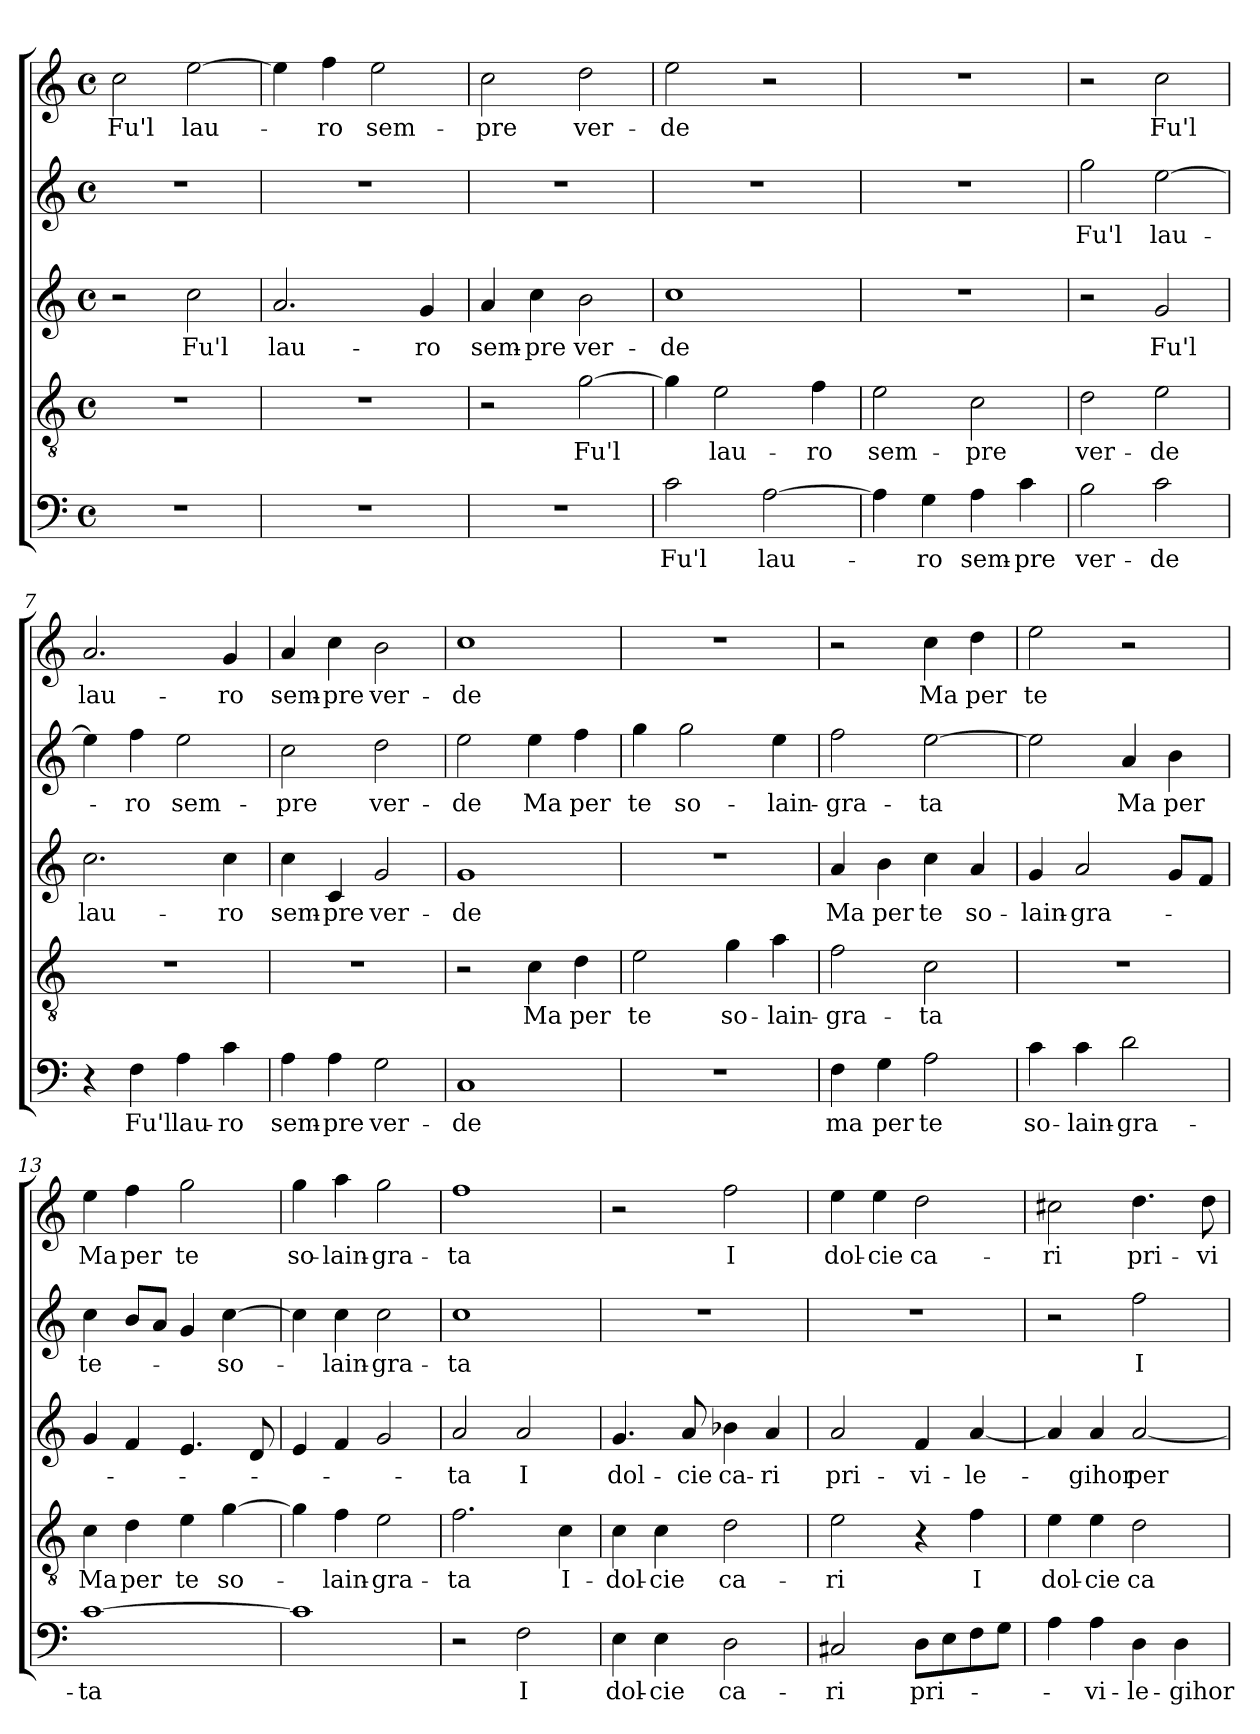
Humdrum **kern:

**kern	**text	**kern	**text	**kern	**text	**kern	**text	**kern	**text
*part5	*part5	*part4	*part4	*part3	*part3	*part2	*part2	*part1	*part1
*staff5	*staff5	*staff4	*staff4	*staff3	*staff3	*staff2	*staff2	*staff1	*staff1
*clefF4	*	*clefGv2	*	*clefG2	*	*clefG2	*	*clefG2	*
*k[]	*	*k[]	*	*k[]	*	*k[]	*	*k[]	*
*C:	*	*C:	*	*C:	*	*C:	*	*C:	*
*M4/4	*	*M4/4	*	*M4/4	*	*M4/4	*	*M4/4	*
*met(c)	*	*met(c)	*	*met(c)	*	*met(c)	*	*met(c)	*
=1	=1	=1	=1	=1	=1	=1	=1	=1	=1
1r	.	1r	.	2r	.	1r	.	2cc\	Fu'l
.	.	.	.	2cc\	Fu'l	.	.	[2ee\	lau-
=2	=2	=2	=2	=2	=2	=2	=2	=2	=2
1r	.	1r	.	2.a/	lau-	1r	.	4ee\]	.
.	.	.	.	.	.	.	.	4ff\	-ro
.	.	.	.	.	.	.	.	2ee\	sem-
.	.	.	.	4g/	-ro	.	.	.	.
=3	=3	=3	=3	=3	=3	=3	=3	=3	=3
1r	.	2r	.	4a/	sem-	1r	.	2cc\	-pre
.	.	.	.	4cc\	-pre	.	.	.	.
.	.	[2g\	Fu'l	2b\	ver-	.	.	2dd\	ver-
=4	=4	=4	=4	=4	=4	=4	=4	=4	=4
2c\	Fu'l	4g\]	.	1cc	-de	1r	.	2ee\	-de
.	.	2e\	lau-	.	.	.	.	.	.
[2A\	lau-	.	.	.	.	.	.	2r	.
.	.	4f\	-ro	.	.	.	.	.	.
=5	=5	=5	=5	=5	=5	=5	=5	=5	=5
4A\]	.	2e\	sem-	1r	.	1r	.	1r	.
4G\	-ro	.	.	.	.	.	.	.	.
4A\	sem-	2c\	-pre	.	.	.	.	.	.
4c\	-pre	.	.	.	.	.	.	.	.
!!LO:LB:g=z
=6	=6	=6	=6	=6	=6	=6	=6	=6	=6
2B\	ver-	2d\	ver-	2r	.	2gg\	Fu'l	2r	.
2c\	-de	2e\	-de	2g/	Fu'l	[2ee\	lau-	2cc\	Fu'l
=7	=7	=7	=7	=7	=7	=7	=7	=7	=7
4r	.	1r	.	2.cc\	lau-	4ee\]	.	2.a/	lau-
4F\	Fu'l	.	.	.	.	4ff\	-ro	.	.
4A\	lau-	.	.	.	.	2ee\	sem-	.	.
4c\	-ro	.	.	4cc\	-ro	.	.	4g/	-ro
=8	=8	=8	=8	=8	=8	=8	=8	=8	=8
4A\	sem-	1r	.	4cc\	sem-	2cc\	-pre	4a/	sem-
4A\	-pre	.	.	4c/	-pre	.	.	4cc\	-pre
2G\	ver-	.	.	2g/	ver-	2dd\	ver-	2b\	ver-
=9	=9	=9	=9	=9	=9	=9	=9	=9	=9
1C	-de	2r	.	1g	-de	2ee\	-de	1cc	-de
.	.	4c\	Ma	.	.	4ee\	Ma	.	.
.	.	4d\	per	.	.	4ff\	per	.	.
=10	=10	=10	=10	=10	=10	=10	=10	=10	=10
1r	.	2e\	te	1r	.	4gg\	te	1r	.
.	.	.	.	.	.	2gg\	so-	.	.
.	.	4g\	so-	.	.	.	.	.	.
.	.	4a\	-lain-	.	.	4ee\	-lain-	.	.
!!LO:PB:g=z
=11	=11	=11	=11	=11	=11	=11	=11	=11	=11
4F\	ma	2f\	-gra-	4a/	-Ma	2ff\	-gra-	2r	.
4G\	per	.	.	4b\	per	.	.	.	.
2A\	te	2c\	-ta	4cc\	te	[2ee\	-ta	4cc\	Ma
.	.	.	.	4a/	so-	.	.	4dd\	per
=12	=12	=12	=12	=12	=12	=12	=12	=12	=12
4c\	so-	1r	.	4g/	-lain-	2ee\]	.	2ee\	te
4c\	-lain-	.	.	2a/	-gra-	.	.	.	.
2d\	-gra-	.	.	.	.	4a/	Ma	2r	.
.	.	.	.	8g/L	.	4b\	per	.	.
.	.	.	.	8f/J	.	.	.	.	.
=13	=13	=13	=13	=13	=13	=13	=13	=13	=13
[1c	-ta	4c\	Ma	4g/	.	4cc\	te-	4ee\	Ma
.	.	4d\	per	4f/	.	8b/L	.	4ff\	per
.	.	.	.	.	.	8a/J	.	.	.
.	.	4e\	te	4.e/	.	4g/	.	2gg\	te
.	.	[4g\	so-	.	.	[4cc\	-so-	.	.
.	.	.	.	8d/	.	.	.	.	.
=14	=14	=14	=14	=14	=14	=14	=14	=14	=14
1c]	.	4g\]	.	4e/	.	4cc\]	.	4gg\	so-
.	.	4f\	-lain-	4f/	.	4cc\	-lain-	4aa\	-lain-
.	.	2e\	-gra-	2g/	.	2cc\	-gra-	2gg\	-gra-
=15	=15	=15	=15	=15	=15	=15	=15	=15	=15
2r	.	2.f\	-ta	2a/	-ta	1cc	-ta	1ff	-ta
2F\	I	.	.	2a/	I	.	.	.	.
.	.	4c\	I-	.	.	.	.	.	.
!!LO:LB:g=z
=16	=16	=16	=16	=16	=16	=16	=16	=16	=16
4E\	dol-	4c\	-dol-	4.g/	dol-	1r	.	2r	.
4E\	-cie	4c\	-cie	.	.	.	.	.	.
.	.	.	.	8a/	-cie	.	.	.	.
2D\	ca-	2d\	ca-	4b-X\	ca-	.	.	2ff\	I
.	.	.	.	4a/	-ri	.	.	.	.
=17	=17	=17	=17	=17	=17	=17	=17	=17	=17
2C#X/	-ri	2e\	-ri	2a/	pri-	1r	.	4ee\	dol-
.	.	.	.	.	.	.	.	4ee\	-cie
8D\L	pri-	4r	.	4f/	-vi-	.	.	2dd\	ca-
8E\	.	.	.	.	.	.	.	.	.
8F\	.	4f\	I	[4a/	-le-	.	.	.	.
8G\J	.	.	.	.	.	.	.	.	.
=18	=18	=18	=18	=18	=18	=18	=18	=18	=18
4A\	.	4e\	dol-	4a/]	.	2r	.	2cc#X\	-ri
4A\	-vi-	4e\	-cie	4a/	-gihor	.	.	.	.
4D\	-le-	2d\	ca-	[2a/	per-	2ff\	I	4.dd\	pri-
4D\	-gihor	.	.	.	.	.	.	.	.
.	.	.	.	.	.	.	.	8dd\	-vi-
=	=	=	=	=	=	=	=	=	=
*-	*-	*-	*-	*-	*-	*-	*-	*-	*-
